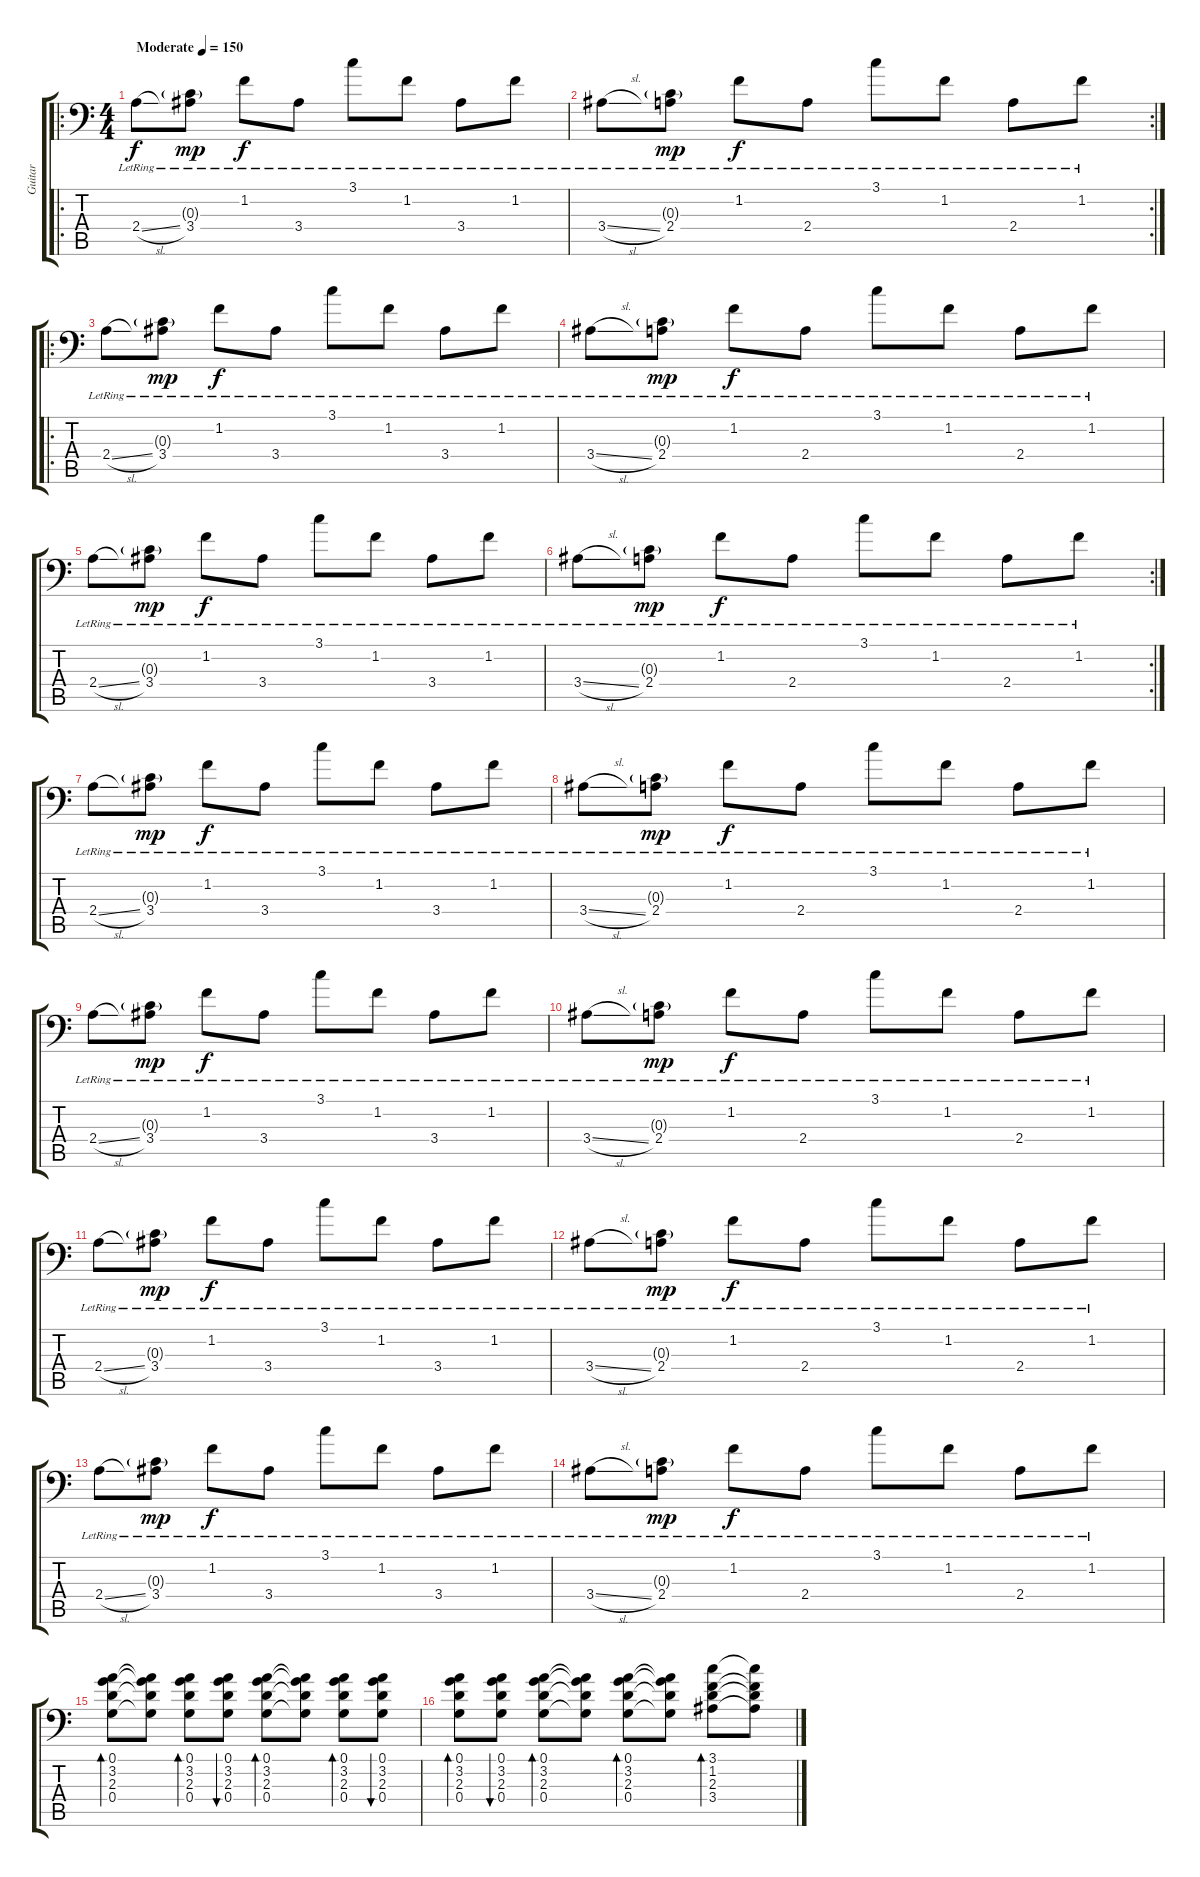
\track ("Guitar" "Guitar") {instrument acousticguitarsteel}
\staff {score tabs}
\tuning (A3 E3 C3 G2 D2 A1) {hide}
\ro
\ts (4 4)
\tempo (150 "Moderate")
\clef f4
\ks c
2.4{sl lr}.8{dy f instrument acousticguitarsteel} (0.3{g} 3.4{lr}).8{dy mp} 1.2{lr}.8{dy f} 3.4{lr}.8 3.1{lr}.8 1.2{lr}.8 3.4{lr}.8 1.2{lr}.8 |
\rc 2
3.4{sl lr}.8 (0.3{g} 2.4{lr}).8{dy mp} 1.2{lr}.8{dy f} 2.4{lr}.8 3.1{lr}.8 1.2{lr}.8 2.4{lr}.8 1.2{lr}.8 |
\ro
2.4{sl lr}.8 (0.3{g} 3.4{lr}).8{dy mp} 1.2{lr}.8{dy f} 3.4{lr}.8 3.1{lr}.8 1.2{lr}.8 3.4{lr}.8 1.2{lr}.8 |
3.4{sl lr}.8 (0.3{g} 2.4{lr}).8{dy mp} 1.2{lr}.8{dy f} 2.4{lr}.8 3.1{lr}.8 1.2{lr}.8 2.4{lr}.8 1.2{lr}.8 |
2.4{sl lr}.8 (0.3{g} 3.4{lr}).8{dy mp} 1.2{lr}.8{dy f} 3.4{lr}.8 3.1{lr}.8 1.2{lr}.8 3.4{lr}.8 1.2{lr}.8 |
\rc 2
3.4{sl lr}.8 (0.3{g} 2.4{lr}).8{dy mp} 1.2{lr}.8{dy f} 2.4{lr}.8 3.1{lr}.8 1.2{lr}.8 2.4{lr}.8 1.2{lr}.8 |
2.4{sl lr}.8 (0.3{g} 3.4{lr}).8{dy mp} 1.2{lr}.8{dy f} 3.4{lr}.8 3.1{lr}.8 1.2{lr}.8 3.4{lr}.8 1.2{lr}.8 |
3.4{sl lr}.8 (0.3{g} 2.4{lr}).8{dy mp} 1.2{lr}.8{dy f} 2.4{lr}.8 3.1{lr}.8 1.2{lr}.8 2.4{lr}.8 1.2{lr}.8 |
2.4{sl lr}.8 (0.3{g} 3.4{lr}).8{dy mp} 1.2{lr}.8{dy f} 3.4{lr}.8 3.1{lr}.8 1.2{lr}.8 3.4{lr}.8 1.2{lr}.8 |
3.4{sl lr}.8 (0.3{g} 2.4{lr}).8{dy mp} 1.2{lr}.8{dy f} 2.4{lr}.8 3.1{lr}.8 1.2{lr}.8 2.4{lr}.8 1.2{lr}.8 |
2.4{sl lr}.8 (0.3{g} 3.4{lr}).8{dy mp} 1.2{lr}.8{dy f} 3.4{lr}.8 3.1{lr}.8 1.2{lr}.8 3.4{lr}.8 1.2{lr}.8 |
3.4{sl lr}.8 (0.3{g} 2.4{lr}).8{dy mp} 1.2{lr}.8{dy f} 2.4{lr}.8 3.1{lr}.8 1.2{lr}.8 2.4{lr}.8 1.2{lr}.8 |
2.4{sl lr}.8 (0.3{g} 3.4{lr}).8{dy mp} 1.2{lr}.8{dy f} 3.4{lr}.8 3.1{lr}.8 1.2{lr}.8 3.4{lr}.8 1.2{lr}.8 |
3.4{sl lr}.8 (0.3{g} 2.4{lr}).8{dy mp} 1.2{lr}.8{dy f} 2.4{lr}.8 3.1{lr}.8 1.2{lr}.8 2.4{lr}.8 1.2{lr}.8 |
(0.1 3.2 2.3 0.4).8{bd 60 volume 9} (0.1{t} 3.2{t} 2.3{t} 0.4{t}).8 (0.1 3.2 2.3 0.4).8{bd 60} (0.1 3.2 2.3 0.4).8{bu 60} (0.1 3.2 2.3 0.4).8{bd 60} (0.1{t} 3.2{t} 2.3{t} 0.4{t}).8 (0.1 3.2 2.3 0.4).8{bd 60} (0.1 3.2 2.3 0.4).8{bu 60} |
(0.1 3.2 2.3 0.4).8{bd 60} (0.1 3.2 2.3 0.4).8{bu 60} (0.1 3.2 2.3 0.4).8{bd 60} (0.1{t} 3.2{t} 2.3{t} 0.4{t}).8 (0.1 3.2 2.3 0.4).8{bd 60} (0.1{t} 3.2{t} 2.3{t} 0.4{t}).8 (3.1 1.2 2.3 3.4).8{bd 60} (3.1{t} 1.2{t} 2.3{t} 3.4{t}).8
